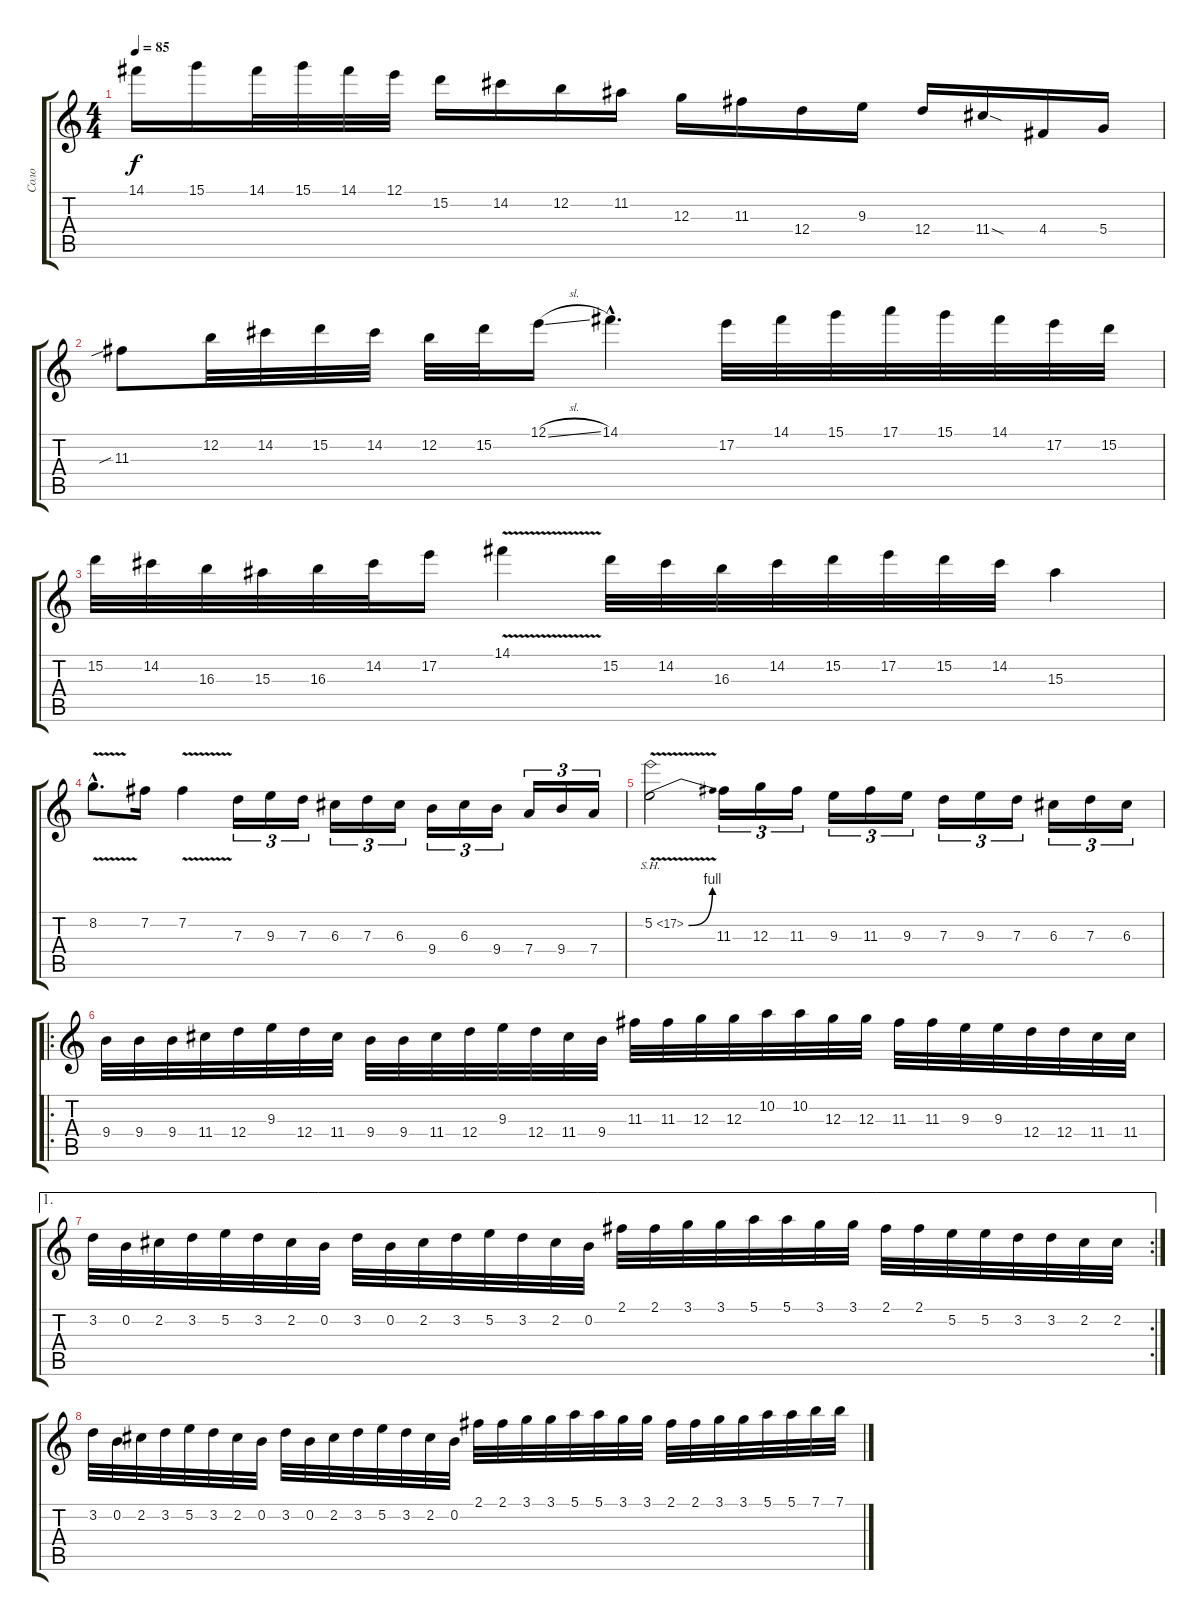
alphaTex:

\track ("Соло" "Соло") {instrument distortionguitar}
\staff {score tabs}
\tuning (E4 B3 G3 D3 A2 E2) {hide}
\ts (4 4)
\tempo 85
\clef g2
\ks c
14.1.16{dy f} 15.1.16 14.1.32 15.1.32 14.1.32 12.1.32 15.2.16 14.2.16 12.2.16 11.2.16 12.3.16 11.3.16 12.4.16 9.3.16 12.4.16 11.4{sod}.16 4.4.16 5.4.16 |
11.3{sib}.8 12.2.32 14.2.32 15.2.32 14.2.32 12.2.32 15.2.32 12.1{sl}.16 14.1{hac}.4{d} 17.2.32 14.1.32 15.1.32 17.1.32 15.1.32 14.1.32 17.2.32 15.2.32 |
15.2.32 14.2.32 16.3.32 15.3.32 16.3.32 14.2.32 17.2.16 14.1{v}.4 15.2.32 14.2.32 16.3.32 14.2.32 15.2.32 17.2.32 15.2.32 14.2.32 15.3.4 |
8.2{v hac}.8{d} 7.2.16 7.2{v}.4 7.3.16{tu (3 2)} 9.3.16{tu (3 2)} 7.3.16{tu (3 2)} 6.3.16{tu (3 2)} 7.3.16{tu (3 2)} 6.3.16{tu (3 2)} 9.4.16{tu (3 2)} 6.3.16{tu (3 2)} 9.4.16{tu (3 2)} 7.4.16{tu (3 2)} 9.4.16{tu (3 2)} 7.4.16{tu (3 2)} |
5.2{be (bend 0 0 60 4) sh 12 v}.2 11.3.16{tu (3 2)} 12.3.16{tu (3 2)} 11.3.16{tu (3 2)} 9.3.16{tu (3 2)} 11.3.16{tu (3 2)} 9.3.16{tu (3 2)} 7.3.16{tu (3 2)} 9.3.16{tu (3 2)} 7.3.16{tu (3 2)} 6.3.16{tu (3 2)} 7.3.16{tu (3 2)} 6.3.16{tu (3 2)} |
\ro
9.4.32 9.4.32 9.4.32 11.4.32 12.4.32 9.3.32 12.4.32 11.4.32 9.4.32 9.4.32 11.4.32 12.4.32 9.3.32 12.4.32 11.4.32 9.4.32 11.3.32 11.3.32 12.3.32 12.3.32 10.2.32 10.2.32 12.3.32 12.3.32 11.3.32 11.3.32 9.3.32 9.3.32 12.4.32 12.4.32 11.4.32 11.4.32 |
\ae 1
\rc 2
3.2.32 0.2.32 2.2.32 3.2.32 5.2.32 3.2.32 2.2.32 0.2.32 3.2.32 0.2.32 2.2.32 3.2.32 5.2.32 3.2.32 2.2.32 0.2.32 2.1.32 2.1.32 3.1.32 3.1.32 5.1.32 5.1.32 3.1.32 3.1.32 2.1.32 2.1.32 5.2.32 5.2.32 3.2.32 3.2.32 2.2.32 2.2.32 |
3.2.32 0.2.32 2.2.32 3.2.32 5.2.32 3.2.32 2.2.32 0.2.32 3.2.32 0.2.32 2.2.32 3.2.32 5.2.32 3.2.32 2.2.32 0.2.32 2.1.32 2.1.32 3.1.32 3.1.32 5.1.32 5.1.32 3.1.32 3.1.32 2.1.32 2.1.32 3.1.32 3.1.32 5.1.32 5.1.32 7.1.32 7.1.32
